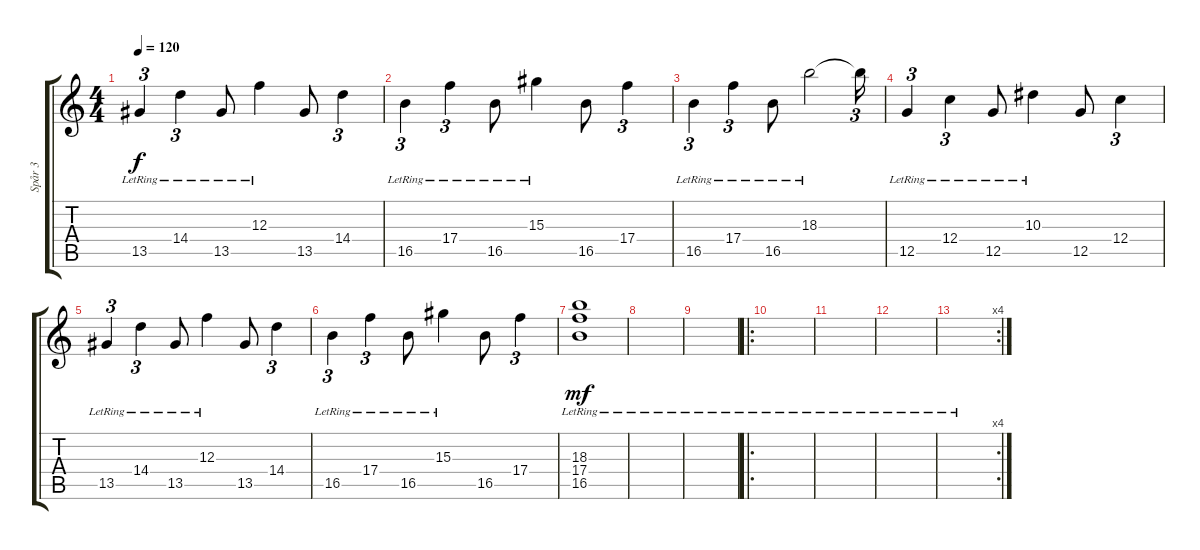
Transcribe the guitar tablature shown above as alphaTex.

\track ("Spår 3" "Spår 3") {instrument acousticguitarsteel}
\staff {score tabs}
\tuning (D4 A3 F3 C3 G2 C2) {hide}
\ts (4 4)
\tempo 120
\clef g2
\ks c
13.5{lr}.4{tu (3 2) dy f} 14.4{lr}.4{tu (3 2)} 13.5{lr}.8 12.3{lr}.4 13.5.8 14.4.4{tu (3 2)} |
16.5{lr}.4{tu (3 2)} 17.4{lr}.4{tu (3 2)} 16.5{lr}.8 15.3{lr}.4 16.5.8 17.4.4{tu (3 2)} |
16.5{lr}.4{tu (3 2)} 17.4{lr}.4{tu (3 2)} 16.5{lr}.8 18.3{lr}.2 18.3{t}.16{tu (3 2)} |
12.5{lr}.4{tu (3 2)} 12.4{lr}.4{tu (3 2)} 12.5{lr}.8 10.3{lr}.4 12.5.8 12.4.4{tu (3 2)} |
13.5{lr}.4{tu (3 2)} 14.4{lr}.4{tu (3 2)} 13.5{lr}.8 12.3{lr}.4 13.5.8 14.4.4{tu (3 2)} |
16.5{lr}.4{tu (3 2)} 17.4{lr}.4{tu (3 2)} 16.5{lr}.8 15.3{lr}.4 16.5.8 17.4.4{tu (3 2)} |
(18.3 17.4 16.5{lr}).1{dy mf} |
|
|
\ro
|
|
|
\rc 4
